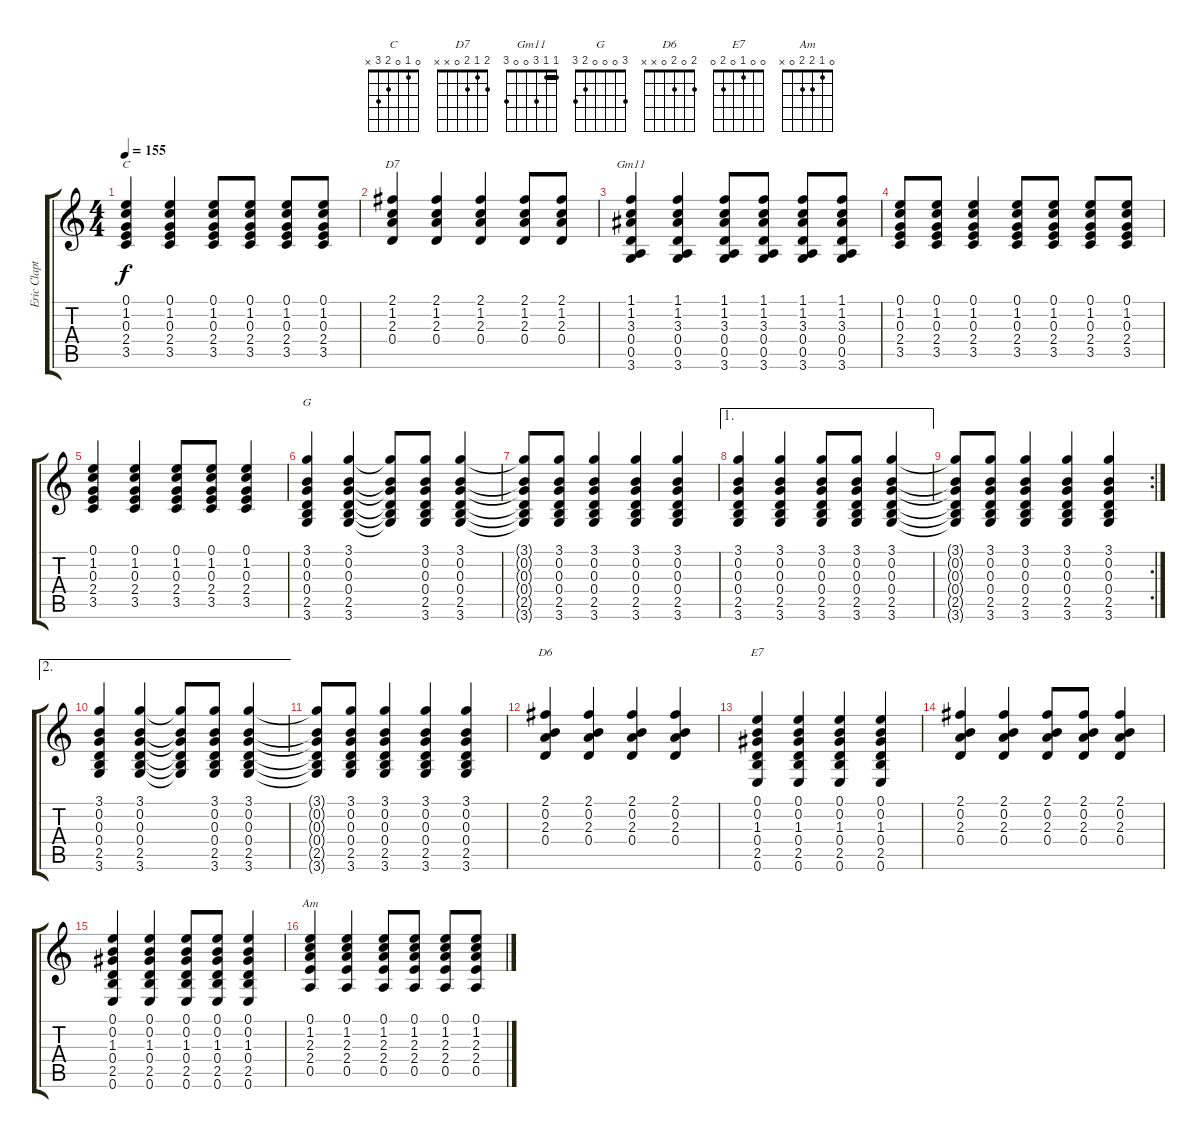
\track ("Eric Clapton Strumms" "Eric Clapt") {instrument acousticguitarnylon}
\staff {score tabs}
\tuning (E4 B3 G3 D3 A2 E2) {hide}
\chord ("C" 0 1 0 2 3 x)
\chord ("D7" 2 1 2 0 x x)
\chord ("Gm11" 1 1 3 0 0 3) {barre 1}
\chord ("G" 3 0 0 0 2 3)
\chord ("D6" 2 0 2 0 x x)
\chord ("E7" 0 0 1 0 2 0)
\chord ("Am" 0 1 2 2 0 x)
\ts (4 4)
\tempo 155
\clef g2
\ks c
(0.1 1.2 0.3 2.4 3.5).4{ch "C" dy f} (0.1 1.2 0.3 2.4 3.5).4 (0.1 1.2 0.3 2.4 3.5).8 (0.1 1.2 0.3 2.4 3.5).8 (0.1 1.2 0.3 2.4 3.5).8 (0.1 1.2 0.3 2.4 3.5).8 |
(2.1 1.2 2.3 0.4).4{ch "D7"} (2.1 1.2 2.3 0.4).4 (2.1 1.2 2.3 0.4).4 (2.1 1.2 2.3 0.4).8 (2.1 1.2 2.3 0.4).8 |
(1.1 1.2 3.3 0.4 0.5 3.6).4{ch "Gm11"} (1.1 1.2 3.3 0.4 0.5 3.6).4 (1.1 1.2 3.3 0.4 0.5 3.6).8 (1.1 1.2 3.3 0.4 0.5 3.6).8 (1.1 1.2 3.3 0.4 0.5 3.6).8 (1.1 1.2 3.3 0.4 0.5 3.6).8 |
(0.1 1.2 0.3 2.4 3.5).8 (0.1 1.2 0.3 2.4 3.5).8 (0.1 1.2 0.3 2.4 3.5).4 (0.1 1.2 0.3 2.4 3.5).8 (0.1 1.2 0.3 2.4 3.5).8 (0.1 1.2 0.3 2.4 3.5).8 (0.1 1.2 0.3 2.4 3.5).8 |
(0.1 1.2 0.3 2.4 3.5).4 (0.1 1.2 0.3 2.4 3.5).4 (0.1 1.2 0.3 2.4 3.5).8 (0.1 1.2 0.3 2.4 3.5).8 (0.1 1.2 0.3 2.4 3.5).4 |
(3.1 0.2 0.3 0.4 2.5 3.6).4{ch "G"} (3.1 0.2 0.3 0.4 2.5 3.6).4 (3.1{t} 0.2{t} 0.3{t} 0.4{t} 2.5{t} 3.6{t}).8 (3.1 0.2 0.3 0.4 2.5 3.6).8 (3.1 0.2 0.3 0.4 2.5 3.6).4 |
(3.1{t} 0.2{t} 0.3{t} 0.4{t} 2.5{t} 3.6{t}).8 (3.1 0.2 0.3 0.4 2.5 3.6).8 (3.1 0.2 0.3 0.4 2.5 3.6).4 (3.1 0.2 0.3 0.4 2.5 3.6).4 (3.1 0.2 0.3 0.4 2.5 3.6).4 |
\ae 1
(3.1 0.2 0.3 0.4 2.5 3.6).4 (3.1 0.2 0.3 0.4 2.5 3.6).4 (3.1 0.2 0.3 0.4 2.5 3.6).8 (3.1 0.2 0.3 0.4 2.5 3.6).8 (3.1 0.2 0.3 0.4 2.5 3.6).4 |
\rc 2
(3.1{t} 0.2{t} 0.3{t} 0.4{t} 2.5{t} 3.6{t}).8 (3.1 0.2 0.3 0.4 2.5 3.6).8 (3.1 0.2 0.3 0.4 2.5 3.6).4 (3.1 0.2 0.3 0.4 2.5 3.6).4 (3.1 0.2 0.3 0.4 2.5 3.6).4 |
\ae 2
(3.1 0.2 0.3 0.4 2.5 3.6).4 (3.1 0.2 0.3 0.4 2.5 3.6).4 (3.1{t} 0.2{t} 0.3{t} 0.4{t} 2.5{t} 3.6{t}).8 (3.1 0.2 0.3 0.4 2.5 3.6).8 (3.1 0.2 0.3 0.4 2.5 3.6).4 |
(3.1{t} 0.2{t} 0.3{t} 0.4{t} 2.5{t} 3.6{t}).8 (3.1 0.2 0.3 0.4 2.5 3.6).8 (3.1 0.2 0.3 0.4 2.5 3.6).4 (3.1 0.2 0.3 0.4 2.5 3.6).4 (3.1 0.2 0.3 0.4 2.5 3.6).4 |
(2.1 0.2 2.3 0.4).4{ch "D6"} (2.1 0.2 2.3 0.4).4 (2.1 0.2 2.3 0.4).4 (2.1 0.2 2.3 0.4).4 |
(0.1 0.2 1.3 0.4 2.5 0.6).4{ch "E7"} (0.1 0.2 1.3 0.4 2.5 0.6).4 (0.1 0.2 1.3 0.4 2.5 0.6).4 (0.1 0.2 1.3 0.4 2.5 0.6).4 |
(2.1 0.2 2.3 0.4).4 (2.1 0.2 2.3 0.4).4 (2.1 0.2 2.3 0.4).8 (2.1 0.2 2.3 0.4).8 (2.1 0.2 2.3 0.4).4 |
(0.1 0.2 1.3 0.4 2.5 0.6).4 (0.1 0.2 1.3 0.4 2.5 0.6).4 (0.1 0.2 1.3 0.4 2.5 0.6).8 (0.1 0.2 1.3 0.4 2.5 0.6).8 (0.1 0.2 1.3 0.4 2.5 0.6).4 |
(0.1 1.2 2.3 2.4 0.5).4{ch "Am"} (0.1 1.2 2.3 2.4 0.5).4 (0.1 1.2 2.3 2.4 0.5).8 (0.1 1.2 2.3 2.4 0.5).8 (0.1 1.2 2.3 2.4 0.5).8 (0.1 1.2 2.3 2.4 0.5).8
